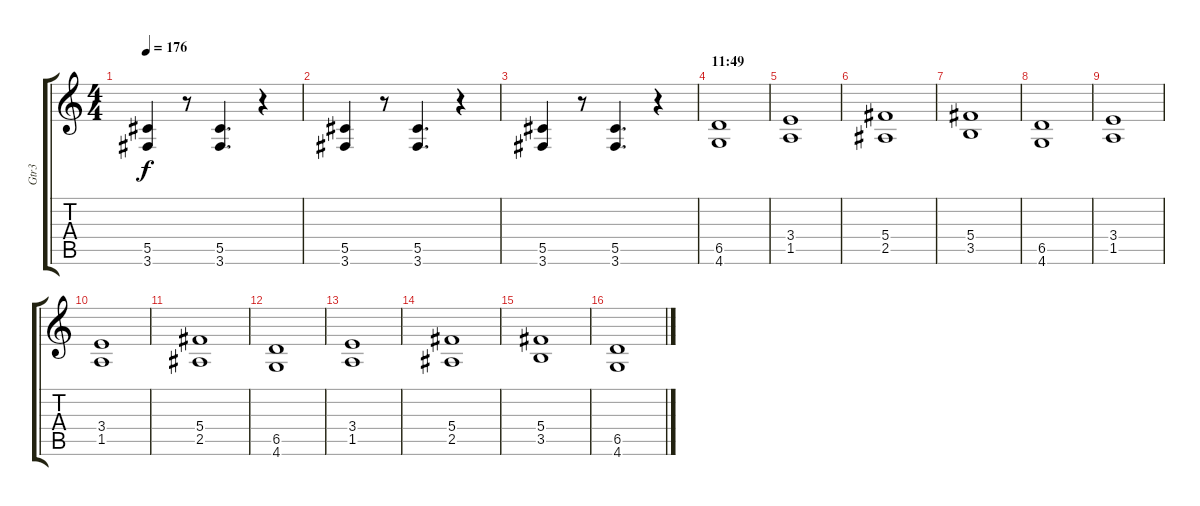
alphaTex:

\track ("Gtr3" "Gtr3") {instrument overdrivenguitar}
\staff {score tabs}
\tuning (Eb4 Bb3 Gb3 Db3 Ab2 Eb2) {hide}
\ts (4 4)
\tempo 176
\clef g2
\ks c
(5.5 3.6).4{dy f} r.8 (5.5 3.6).4{d} r.4 |
(5.5 3.6).4 r.8 (5.5 3.6).4{d} r.4 |
(5.5 3.6).4 r.8 (5.5 3.6).4{d} r.4 |
\section ("" "11:49")
(6.5 4.6).1 |
(3.4 1.5).1 |
(5.4 2.5).1 |
(5.4 3.5).1 |
(6.5 4.6).1 |
(3.4 1.5).1 |
(3.4 1.5).1 |
(5.4 2.5).1 |
(6.5 4.6).1 |
(3.4 1.5).1 |
(5.4 2.5).1 |
(5.4 3.5).1 |
(6.5 4.6).1
